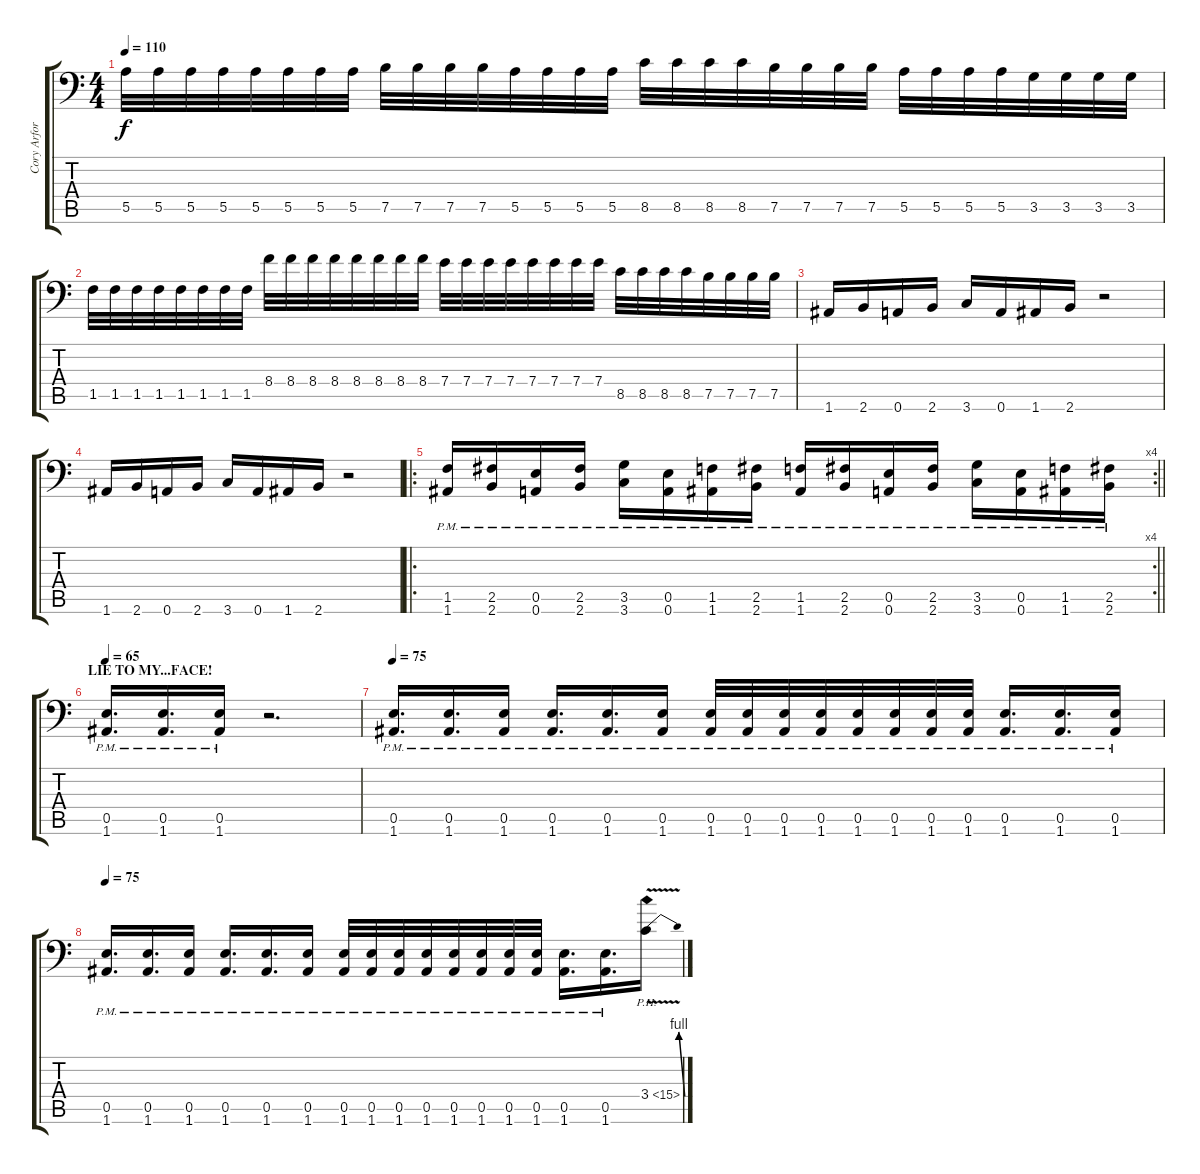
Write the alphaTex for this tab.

\track ("Cory Arford" "Cory Arfor") {instrument distortionguitar}
\staff {score tabs}
\tuning (B3 Gb3 D3 A2 E2 A1) {hide}
\ts (4 4)
\tempo 110
\clef f4
\ks c
5.5.32{dy f} 5.5.32 5.5.32 5.5.32 5.5.32 5.5.32 5.5.32 5.5.32 7.5.32 7.5.32 7.5.32 7.5.32 5.5.32 5.5.32 5.5.32 5.5.32 8.5.32 8.5.32 8.5.32 8.5.32 7.5.32 7.5.32 7.5.32 7.5.32 5.5.32 5.5.32 5.5.32 5.5.32 3.5.32 3.5.32 3.5.32 3.5.32 |
1.5.32 1.5.32 1.5.32 1.5.32 1.5.32 1.5.32 1.5.32 1.5.32 8.4.32 8.4.32 8.4.32 8.4.32 8.4.32 8.4.32 8.4.32 8.4.32 7.4.32 7.4.32 7.4.32 7.4.32 7.4.32 7.4.32 7.4.32 7.4.32 8.5.32 8.5.32 8.5.32 8.5.32 7.5.32 7.5.32 7.5.32 7.5.32 |
1.6.16 2.6.16 0.6.16 2.6.16 3.6.16 0.6.16 1.6.16 2.6.16 r.2 |
1.6.16 2.6.16 0.6.16 2.6.16 3.6.16 0.6.16 1.6.16 2.6.16 r.2 |
\ro
\rc 4
\barLineRight lightlight
(1.5{pm} 1.6{pm}).16 (2.5{pm} 2.6{pm}).16 (0.5{pm} 0.6{pm}).16 (2.5{pm} 2.6{pm}).16 (3.5{pm} 3.6{pm}).16 (0.5{pm} 0.6{pm}).16 (1.5{pm} 1.6{pm}).16 (2.5{pm} 2.6{pm}).16 (1.5{pm} 1.6{pm}).16 (2.5{pm} 2.6{pm}).16 (0.5{pm} 0.6{pm}).16 (2.5{pm} 2.6{pm}).16 (3.5{pm} 3.6{pm}).16 (0.5{pm} 0.6{pm}).16 (1.5{pm} 1.6{pm}).16 (2.5{pm} 2.6{pm}).16 |
\section ("" "LIE TO MY...FACE!")
\tempo 65
(0.5{pm} 1.6{pm}).16{d} (0.5{pm} 1.6{pm}).16{d} (0.5{pm} 1.6{pm}).16 r.2{d} |
\tempo 65
\tempo 75
(0.5{pm} 1.6{pm}).16{d} (0.5{pm} 1.6{pm}).16{d} (0.5{pm} 1.6{pm}).16 (0.5{pm} 1.6{pm}).16{d} (0.5{pm} 1.6{pm}).16{d} (0.5{pm} 1.6{pm}).16 (0.5{pm} 1.6{pm}).32 (0.5{pm} 1.6{pm}).32 (0.5{pm} 1.6{pm}).32 (0.5{pm} 1.6{pm}).32 (0.5{pm} 1.6{pm}).32 (0.5{pm} 1.6{pm}).32 (0.5{pm} 1.6{pm}).32 (0.5{pm} 1.6{pm}).32 (0.5{pm} 1.6{pm}).16{d} (0.5{pm} 1.6{pm}).16{d} (0.5{pm} 1.6{pm}).16 |
\tempo 75
(0.5{pm} 1.6{pm}).16{d} (0.5{pm} 1.6{pm}).16{d} (0.5{pm} 1.6{pm}).16 (0.5{pm} 1.6{pm}).16{d} (0.5{pm} 1.6{pm}).16{d} (0.5{pm} 1.6{pm}).16 (0.5{pm} 1.6{pm}).32 (0.5{pm} 1.6{pm}).32 (0.5{pm} 1.6{pm}).32 (0.5{pm} 1.6{pm}).32 (0.5{pm} 1.6{pm}).32 (0.5{pm} 1.6{pm}).32 (0.5{pm} 1.6{pm}).32 (0.5{pm} 1.6{pm}).32 (0.5{pm} 1.6{pm}).16{d} (0.5{pm} 1.6{pm}).16{d} 3.4{be (bend 0 0 60 4) ph 12 v}.16
